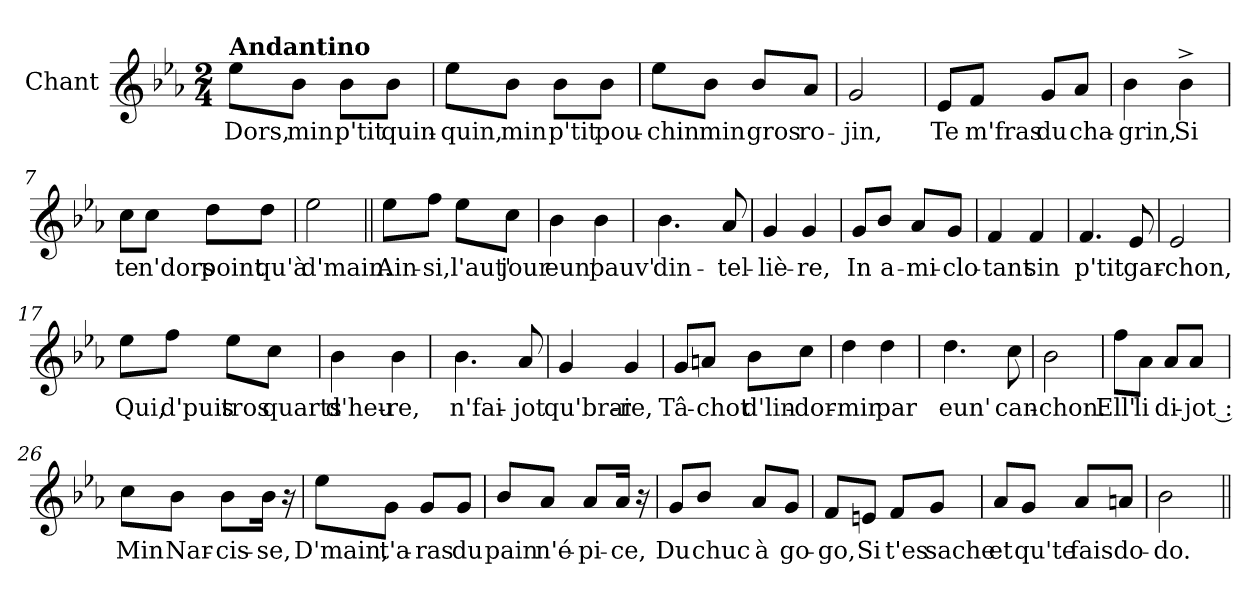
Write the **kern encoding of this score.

**kern	**text
*part1	*part1
*staff1	*staff1
*I"Chant	*
*clefG2	*
*k[b-e-a-]	*
*E-:	*
*M2/4	*
=1	=1
!LO:TX:a:B:t=Andantino	!
!	!LO:LY:b
8ee-\L	Dors,
!	!LO:LY:b
8b-\J	min
!	!LO:LY:b
8b-\L	p'tit
!	!LO:LY:b
8b-\J	quin-
=2	=2
!	!LO:LY:b
8ee-\L	-quin,
!	!LO:LY:b
8b-\J	min
!	!LO:LY:b
8b-\L	p'tit
!	!LO:LY:b
8b-\J	pou-
=3	=3
!	!LO:LY:b
8ee-\L	-chin
!	!LO:LY:b
8b-\J	min
!	!LO:LY:b
8b-/L	gros
!	!LO:LY:b
8a-/J	ro-
=4	=4
!	!LO:LY:b
2g/	-jin,
!!LO:LB:g=z
=5	=5
!	!LO:LY:b
8e-/L	Te
!	!LO:LY:b
8f/J	m'fras
!	!LO:LY:b
8g/L	du
!	!LO:LY:b
8a-/J	cha-
=6	=6
!	!LO:LY:b
4b-\	-grin,
!	!LO:LY:b
4b-^>\	Si
=7	=7
!	!LO:LY:b
8cc\L	te
!	!LO:LY:b
8cc\J	n'dors
!	!LO:LY:b
8dd\L	point
!	!LO:LY:b
8dd\J	qu'à
=8	=8
!	!LO:LY:b
2ee-\	d'main.
=9||	=9||
!	!LO:LY:b
8ee-\L	Ain-
!	!LO:LY:b
8ff\J	-si,
!	!LO:LY:b
8ee-\L	l'aut'
!	!LO:LY:b
8cc\J	jour
!!LO:LB:g=z
=10	=10
!	!LO:LY:b
4b-\	eun'
!	!LO:LY:b
4b-\	pauv'
=11	=11
!	!LO:LY:b
*^	*
4.b-\	4b-\yy	din-
.	4ryy	.
!	!	!LO:LY:b
8a-/	.	-tel-
*v	*v	*
=12	=12
!	!LO:LY:b
4g/	-liè-
!	!LO:LY:b
4g/	-re,
=13	=13
!	!LO:LY:b
8g/L	In
!	!LO:LY:b
8b-/J	a-
!	!LO:LY:b
8a-/L	-mi-
!	!LO:LY:b
8g/J	-clo-
=14	=14
!	!LO:LY:b
4f/	-tant
!	!LO:LY:b
4f/	sin
=15	=15
!	!LO:LY:b
4.f/	p'tit
!	!LO:LY:b
8e-/	gar-
=16	=16
!	!LO:LY:b
2e-/	-chon,
!!LO:LB:g=z
=17	=17
!	!LO:LY:b
8ee-\L	Qui,
!	!LO:LY:b
8ff\J	d'puis
!	!LO:LY:b
8ee-\L	tros
!	!LO:LY:b
8cc\J	quarts
=18	=18
!	!LO:LY:b
4b-\	d'heu-
!	!LO:LY:b
4b-\	-re,
=19	=19
!	!LO:LY:b
*^	*
4.b-\	4b-\yy	n'fai-
.	4ryy	.
!	!	!LO:LY:b
8a-/	.	-jot
*v	*v	*
=20	=20
!	!LO:LY:b
4g/	qu'brai-
!	!LO:LY:b
4g/	-re,
=21	=21
!	!LO:LY:b
8g/L	Tâ-
!	!LO:LY:b
8an/J	-chot
!	!LO:LY:b
8b-\L	d'lin-
!	!LO:LY:b
8cc\J	-dor-
!!LO:LB:g=z
=22	=22
!	!LO:LY:b
4dd\	-mir
!	!LO:LY:b
4dd\	par
=23	=23
!	!LO:LY:b
*^	*
4.dd\	4dd\yy	eun'
.	4ryy	.
!	!	!LO:LY:b
8cc\	.	can-
*v	*v	*
=24	=24
!	!LO:LY:b
2b-\	-chon.
=25	=25
!	!LO:LY:b
8ff\L	Ell'
!	!LO:LY:b
8a-\J	li
!	!LO:LY:b
8a-/L	di-
!	!LO:LY:b
8a-/J	-jot :
=26	=26
!	!LO:LY:b
8cc\L	Min
!	!LO:LY:b
8b-\J	Nar-
!	!LO:LY:b
8b-\L	-cis-
!	!LO:LY:b
16b-\Jk	-se,
16r	.
=27	=27
!	!LO:LY:b
8ee-\L	D'main,
!	!LO:LY:b
8g\J	t'a-
!	!LO:LY:b
8g/L	-ras
!	!LO:LY:b
8g/J	du
!!LO:LB:g=z
=28	=28
!	!LO:LY:b
8b-/L	pain
!	!LO:LY:b
8a-/J	n'é-
!	!LO:LY:b
8a-/L	-pi-
!	!LO:LY:b
16a-/Jk	-ce,
16r	.
=29	=29
!	!LO:LY:b
8g/L	Du
!	!LO:LY:b
8b-/J	chuc
!	!LO:LY:b
8a-/L	à
!	!LO:LY:b
8g/J	go-
=30	=30
!	!LO:LY:b
8f/L	-go,
!	!LO:LY:b
8en/J	Si
!	!LO:LY:b
8f/L	t'es
!	!LO:LY:b
8g/J	sache
=31	=31
!	!LO:LY:b
8a-/L	et
!	!LO:LY:b
8g/J	qu'te
!	!LO:LY:b
8a-/L	fais
!	!LO:LY:b
8an/J	do-
=32	=32
!	!LO:LY:b
2b-\	-do.
=||	=||
*-	*-
